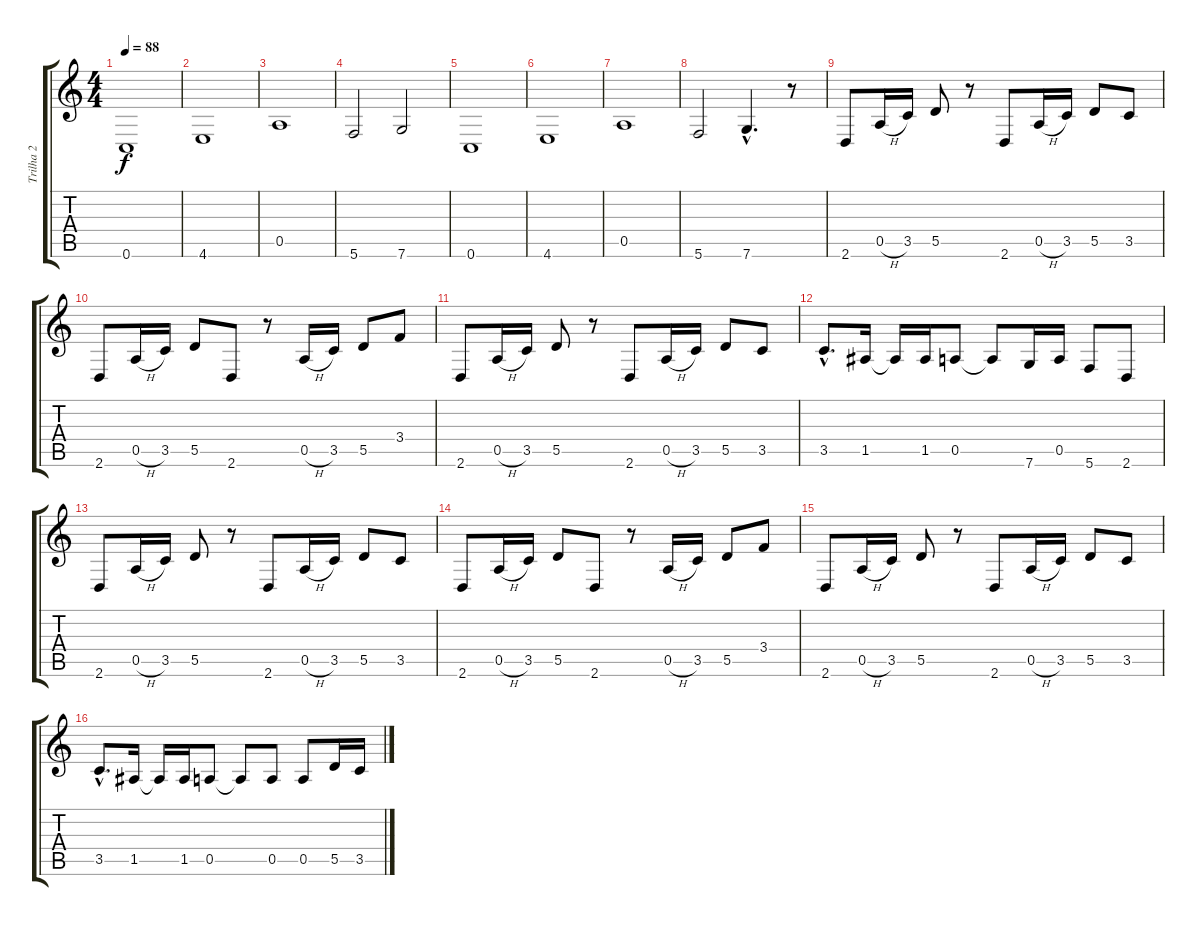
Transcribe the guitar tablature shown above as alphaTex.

\track ("Trilha 2" "Trilha 2") {instrument electricbassfinger}
\staff {score tabs}
\tuning (E4 B3 G3 D3 A2 C2) {hide}
\ts (4 4)
\tempo 88
\clef g2
\ks c
0.6.1{dy f} |
4.6.1 |
0.5.1 |
5.6.2 7.6.2 |
0.6.1 |
4.6.1 |
0.5.1 |
5.6.2 7.6{hac}.4{d} r.8 |
2.6.8{volume 16} 0.5{h}.16 3.5.16 5.5.8 r.8 2.6.8 0.5{h}.16 3.5.16 5.5.8 3.5.8 |
2.6.8 0.5{h}.16 3.5.16 5.5.8 2.6.8 r.8 0.5{h}.16 3.5.16 5.5.8 3.4.8 |
2.6.8 0.5{h}.16 3.5.16 5.5.8 r.8 2.6.8 0.5{h}.16 3.5.16 5.5.8 3.5.8 |
3.5{hac}.8{d} 1.5.16 1.5{t}.16 1.5.16 0.5.8 0.5{t}.8 7.6.16 0.5.16 5.6.8 2.6.8 |
2.6.8 0.5{h}.16 3.5.16 5.5.8 r.8 2.6.8 0.5{h}.16 3.5.16 5.5.8 3.5.8 |
2.6.8 0.5{h}.16 3.5.16 5.5.8 2.6.8 r.8 0.5{h}.16 3.5.16 5.5.8 3.4.8 |
2.6.8 0.5{h}.16 3.5.16 5.5.8 r.8 2.6.8 0.5{h}.16 3.5.16 5.5.8 3.5.8 |
3.5{hac}.8{d} 1.5.16 1.5{t}.16 1.5.16 0.5.8 0.5{t}.8 0.5.8 0.5.8 5.5.16 3.5.16
